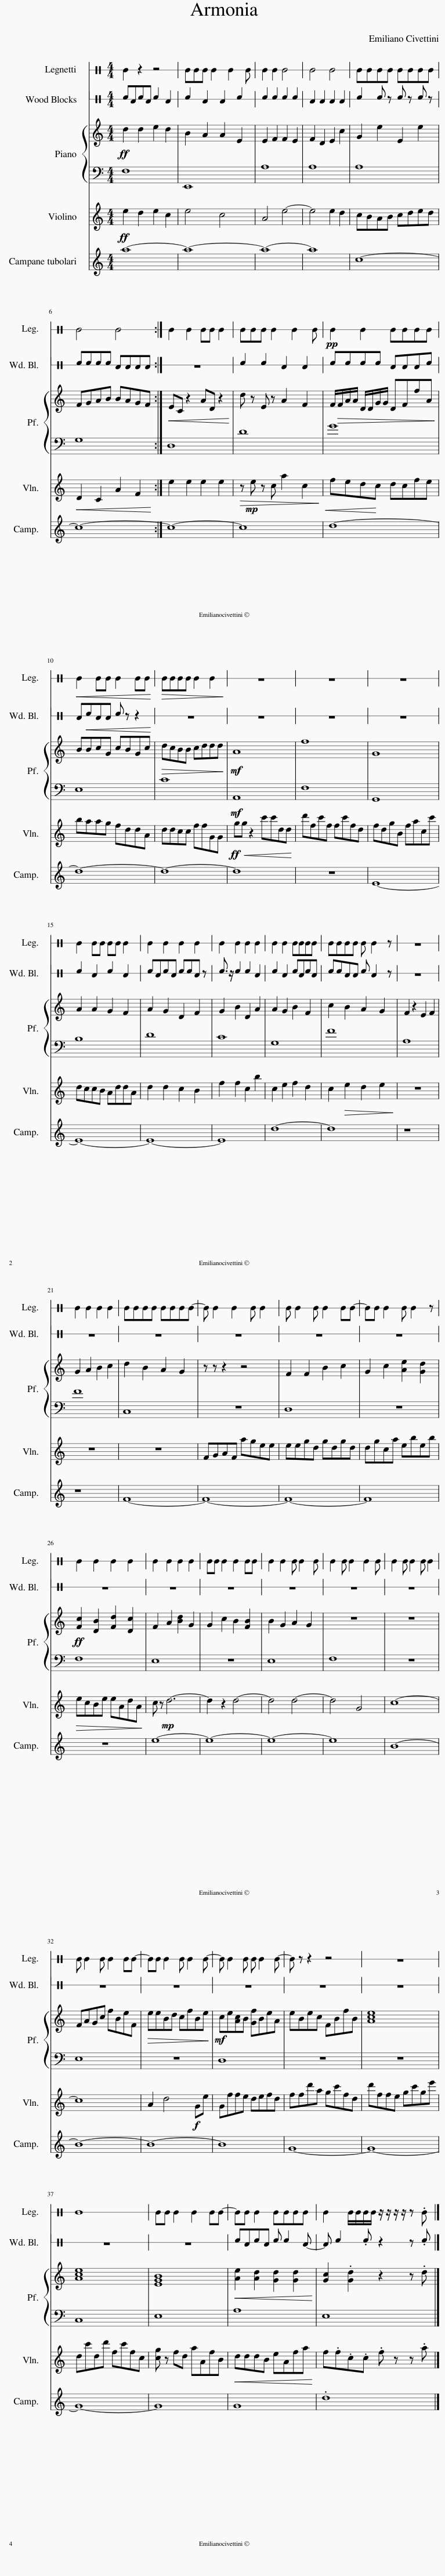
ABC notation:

X:1
%%score 1 2 { 3 | 4 } 5 6
L:1/8
M:4/4
I:linebreak $
K:C
V:1 perc stafflines=1
K:none
V:2 perc stafflines=1
K:none
V:3 treble
V:4 bass
V:5 treble
V:6 treble
V:1
 E2 z2 z4 | EEE E2 E2 E | E2 E2 E4 | E4 E4 | EEEE EEEE |$ %5
 E4 E4 :| E2 E2 EE E2 | EEE E2 E2 E |!pp! E2 E2 EEEE |$!<(! E2 EE E2 EE!<)! | %10
!>(! EEEE E2 E2!>)! | z8 | z8 | z8 |$ E2 EE EE E2 | %15
 E2 E2 E2 E2 | E2 E2 E2 E2 | E2 E2 EEEE | EEEE E E2 z | z8 |$ %20
 E2 E2 E2 E2 | EEEE EEEE- | E E2 E2 E E2 | E E2 E E2 EE- | EE E2 E E2 z |$ %25
 E2 E2 E2 E2 | E2 E2 E2 E2 | EE E2 E2 EE | E2 E2 E E2 E | E2 E E2 E2 E | %30
 E2 E E2 E E2 |$ E E2 E E2 EE- | EE E2 E E2 E- | E E2 E E E2 E- | E z z2 z4 | %35
 z8 |$ E8 | EE E2 E2 EE- | EE E2 EEEE | E2 E/E/E/E/ z/ z/ z/ z/ z .E |] %40
V:2
 FDFD F2 D2 | F2 D2 D2 F2 | F2 F2 F2 F2 | D2 D2 D2 D2 | F2 F z F z F z |$ %5
 FFFF DDDD :| z8 | F2 F2 D2 D2 | FFFF DDDF |$ D!<(!FDD F z z2!<)! | %10
 z8 | z8 | z8 | z8 |$ F2 D2 F2 D2 | %15
 FDFD FFD z | F3/2 z/ F2 F2 D2 | F2 D2 FDFD | FFDD F D2 z | z8 |$ %20
 z8 | z8 | z8 | z8 | z8 |$ %25
 z8 | z8 | z8 | z8 | z8 | %30
 z8 |$ z8 | z8 | z8 | z8 | %35
 z8 |$ z8 | z8 | FDFD F F2 D- | D F2 .F z2 z .F |] %40
V:3
!ff! d2 d2 e2 d2 | B2 A2 A2 E2 | E2 F2 F2 E2 | F2 D2 E2 c2 | G2 e2 E2 e2 |$ %5
 FGAB BAGF :|!<(! EC z2 AD z2!<)! | d z E z A2 F2 | F/!>(!F/A/A/ D/D/G/G/ DFfA!>)! |$ BBcG cBGc | %10
!>(! dcBB cddd!>)! |!mf! A8 | f8 | G8 |$ A2 A2 G2 F2 | %15
 A2 G2 D2 F2 | G2 B2 D2 A2 | A2 G2 B2 F2 | c2 B2 A2 G2 | F2 z2 E2 F2 |$ %20
 G2 A2 B2 c2 | d2 B2 A2 G2 | z z z2 z4 | F2 F2 B2 c2 | G2 c2 [Ae]2 [Gd]2 |$ %25
!ff! [Fc]2 [DB]2 [Fd]2 [Dc]2 | F2 A2 [Bd]2 G2 | G2 c2 B2 [FB]2 | B2 G2 A2 G2 | z8 | %30
 z8 |$ FAGc fBeF |!>(! eeBd cfBe!>)! |!mf! ce[Ac]B [Gf]BeA | eBec FBfB | %35
 [Ace]8 |$ [Ace]8 | [EGB]8 |!<(! [Ae]2 [Ad]2 [Gd]2 [Gd]2!<)! | [Gc]2 .[Gd]2 z2 z .d |] %40
V:4
 F,8 | E,,8 | A,8 | A,8 | A,8 |$ %5
 G,8 :| D,8 | D8 | G8 |$ E,8 | %10
 C8 |!mf! A,,8 | F,8 | G,,8 |$ B,8 | %15
 D8 | C8 | G,8 | F8 | A,8 |$ %20
 F8 | C,8 | z8 | D,8 | z8 |$ %25
 F,8 | E,8 | z8 | E,8 | F,8 | %30
 z8 |$ E,8 | z8 | D,8 | z8 | %35
 z8 |$ C,8 | E,8 | A,8 | E,8 |] %40
V:5
!ff! e2 d2 e2 c2 | e4 c4 | A4 e4- | e4 e2 d2 | cBAB cded |$ %5
!<(! D2 C2 A2 F2!<)! :| e2 e2 e2 e2 |!>(! z!mp! e z c a2 c2!>)! | fe!<(!dc dcfe!<)! |$ baag fddA | %10
 ddcc ffGG |!ff!!<(! gg z2 c'c'dd!<)! | d'fc'f fc'fd | fdgB facc' |$ dccB AddA | %15
 d2 d2 c2 B2 | f2 f2 c2 b2 | c2 e2 f2 d2 | c2!>(! e2 d2 e2!>)! | z8 |$ %20
 z8 | z8 | FGAF agee | eegd gdgd | dgca ebeb |$ %25
!>(! ecBe eAdA!>)! | c z!mp! d6- | d2 z2 d4- | d4 d4- | d4 G4 | %30
 c8- |$ c8 | A2 d4!f! Ge | Gffe defd | ffd'a gc'fd | %35
 d'ffe gc'ge' |$ dc'dd' fc'fc | [cg] z fd aAfB |!<(! dddB eAfa!<)! | f.f.c.c .f z z .a |] %40
V:6
 a8- | a8- | a8- | a8 | c8- |$ %5
 c8- :| c8- | c8 | d8- |$ d8- | %10
 d8- | d8 | z8 | E8- |$ E8- | %15
 E8- | E8 | d8- | d8 | z8 |$ %20
 z8 | F8- | F8- | F8- | F8 |$ %25
 z8 | e8- | e8- | e8- | e8 | %30
 B8- |$ B8- | B8- | B8 | G8- | %35
 G8- |$ G8- | G8 | G8 | .d8 |] %40
